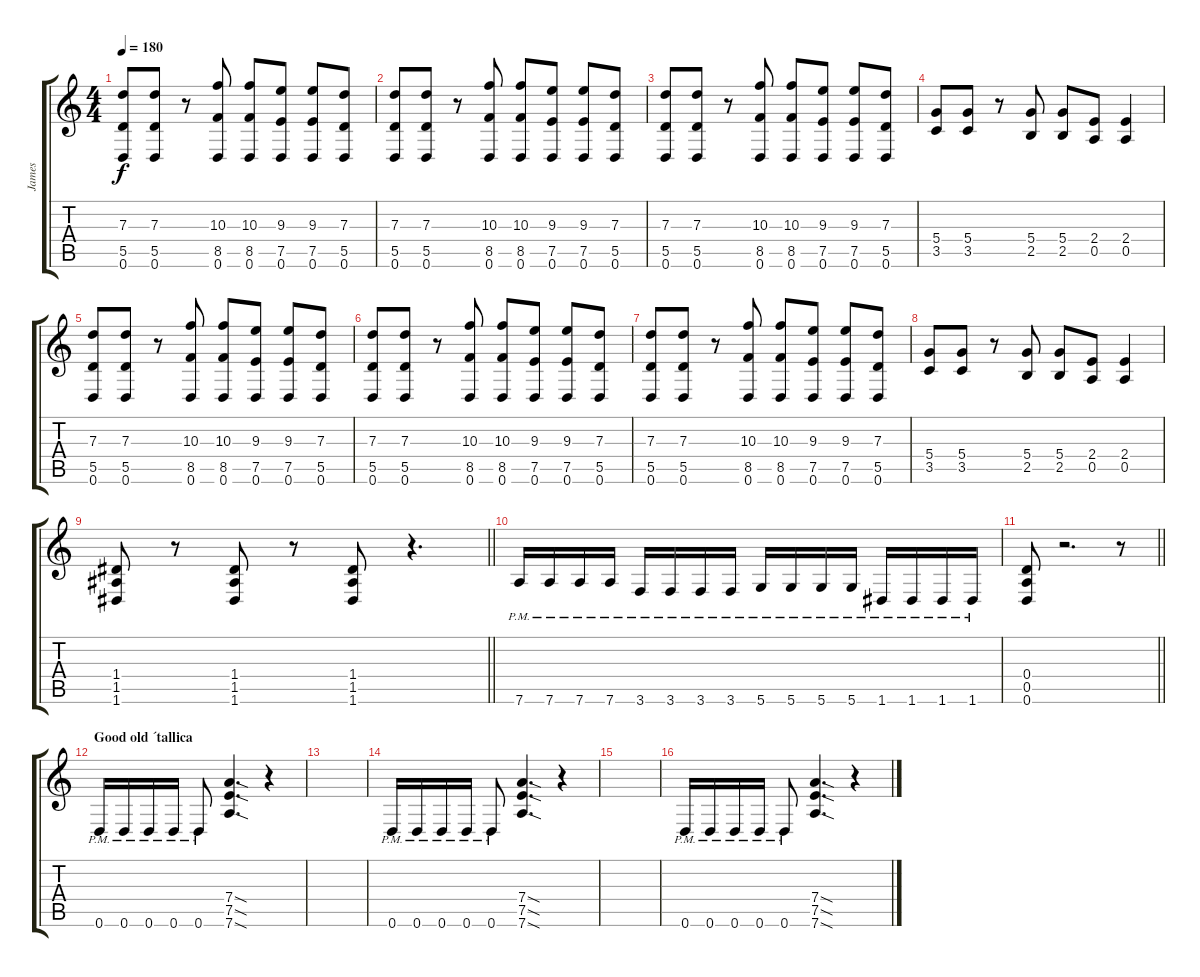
\track ("James" "James") {instrument distortionguitar}
\staff {score tabs}
\tuning (E4 B3 G3 D3 A2 D2) {hide}
\ts (4 4)
\tempo 180
\clef g2
\ks c
(7.3 5.5 0.6).8{dy f} (7.3 5.5 0.6).8 r.8 (10.3 8.5 0.6).8 (10.3 8.5 0.6).8 (9.3 7.5 0.6).8 (9.3 7.5 0.6).8 (7.3 5.5 0.6).8 |
(7.3 5.5 0.6).8 (7.3 5.5 0.6).8 r.8 (10.3 8.5 0.6).8 (10.3 8.5 0.6).8 (9.3 7.5 0.6).8 (9.3 7.5 0.6).8 (7.3 5.5 0.6).8 |
(7.3 5.5 0.6).8 (7.3 5.5 0.6).8 r.8 (10.3 8.5 0.6).8 (10.3 8.5 0.6).8 (9.3 7.5 0.6).8 (9.3 7.5 0.6).8 (7.3 5.5 0.6).8 |
(5.4 3.5).8 (5.4 3.5).8 r.8 (5.4 2.5).8 (5.4 2.5).8 (2.4 0.5).8 (2.4 0.5).4 |
(7.3 5.5 0.6).8 (7.3 5.5 0.6).8 r.8 (10.3 8.5 0.6).8 (10.3 8.5 0.6).8 (9.3 7.5 0.6).8 (9.3 7.5 0.6).8 (7.3 5.5 0.6).8 |
(7.3 5.5 0.6).8 (7.3 5.5 0.6).8 r.8 (10.3 8.5 0.6).8 (10.3 8.5 0.6).8 (9.3 7.5 0.6).8 (9.3 7.5 0.6).8 (7.3 5.5 0.6).8 |
(7.3 5.5 0.6).8 (7.3 5.5 0.6).8 r.8 (10.3 8.5 0.6).8 (10.3 8.5 0.6).8 (9.3 7.5 0.6).8 (9.3 7.5 0.6).8 (7.3 5.5 0.6).8 |
(5.4 3.5).8 (5.4 3.5).8 r.8 (5.4 2.5).8 (5.4 2.5).8 (2.4 0.5).8 (2.4 0.5).4 |
\barLineRight lightlight
(1.4 1.5 1.6).8 r.8 (1.4 1.5 1.6).8 r.8 (1.4 1.5 1.6).8 r.4{d} |
\section ("" "")
7.6{pm}.16 7.6{pm}.16 7.6{pm}.16 7.6{pm}.16 3.6{pm}.16 3.6{pm}.16 3.6{pm}.16 3.6{pm}.16 5.6{pm}.16 5.6{pm}.16 5.6{pm}.16 5.6{pm}.16 1.6{pm}.16 1.6{pm}.16 1.6{pm}.16 1.6{pm}.16 |
\barLineRight lightlight
(0.4 0.5 0.6).8 r.2{d} r.8 |
\section ("" "Good old ´tallica")
0.6{pm}.16 0.6{pm}.16 0.6{pm}.16 0.6{pm}.16 0.6{pm}.8 (7.4{sod} 7.5{sod} 7.6{sod}).4{d} r.4 |
|
0.6{pm}.16 0.6{pm}.16 0.6{pm}.16 0.6{pm}.16 0.6{pm}.8 (7.4{sod} 7.5{sod} 7.6{sod}).4{d} r.4 |
|
0.6{pm}.16 0.6{pm}.16 0.6{pm}.16 0.6{pm}.16 0.6{pm}.8 (7.4{sod} 7.5{sod} 7.6{sod}).4{d} r.4
